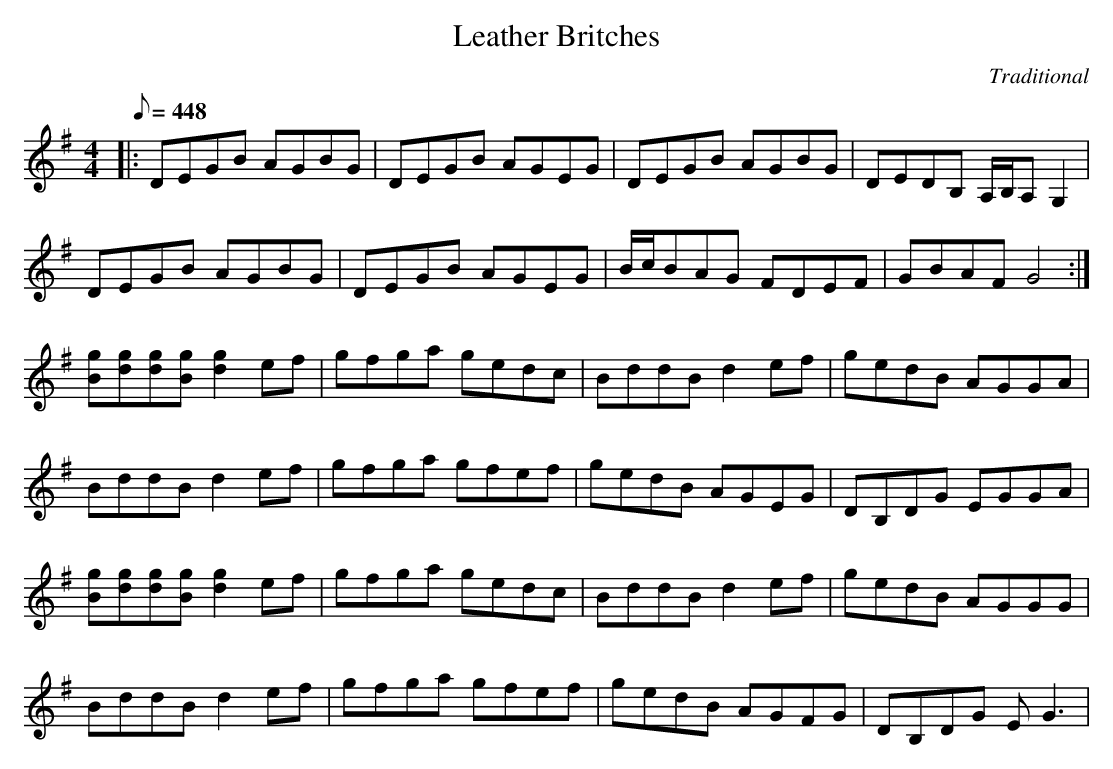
X:1
T:Leather Britches
C:Traditional
M:4/4
L:1/8
Q:1/8=448
K:G
|:DEGB AGBG|DEGB AGEG|DEGB AGBG|DEDB, A,/B,/A,G,2|
DEGB AGBG|DEGB AGEG|B/c/BAG FDEF|GBAF G4:|
3 [gB][gd][gd][gB] [g2d2]ef|gfga gedc|BddB d2ef|gedB AGGA|
BddB d2ef|gfga gfef|gedB AGEG|DB,DG EGGA|
[gB][gd][gd][gB] [g2d2]ef|gfga gedc|BddB d2ef|gedB AGGG|
BddB d2ef|gfga gfef|gedB AGFG|DB,DG EG3|
